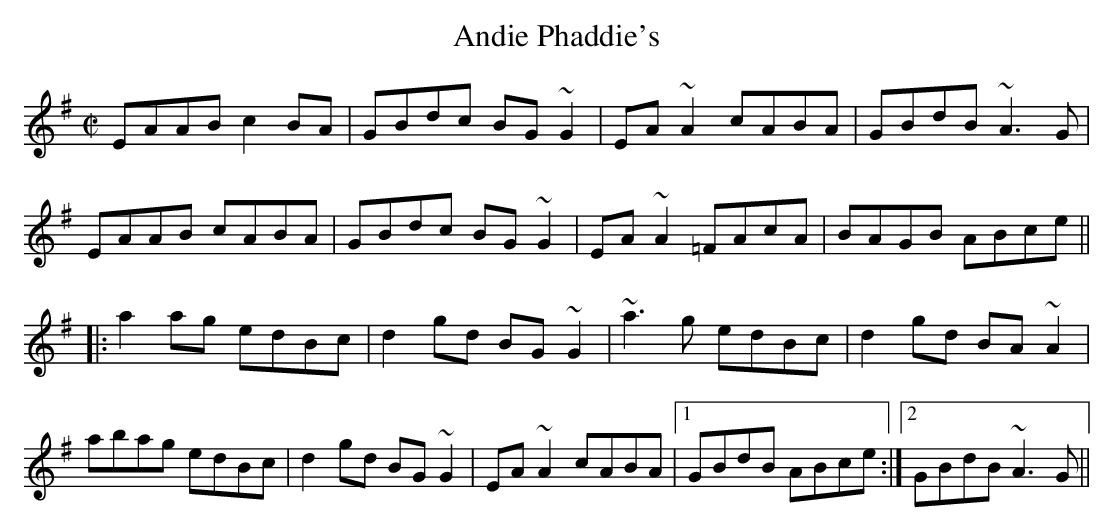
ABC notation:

X:1
T:Andie Phaddie's
M:C|
L:1/8
K:Ador
EAAB c2BA | GBdc BG~G2 | EA~A2 cABA | GBdB ~A3G |
EAAB cABA | GBdc BG~G2 | EA~A2 =FAcA | BAGB ABce ||
|: a2ag edBc | d2gd BG~G2 | ~a3g edBc | d2gd BA~A2 |
abag edBc | d2gd BG~G2 | EA~A2 cABA |1 GBdB ABce :|2 GBdB ~A3G ||
